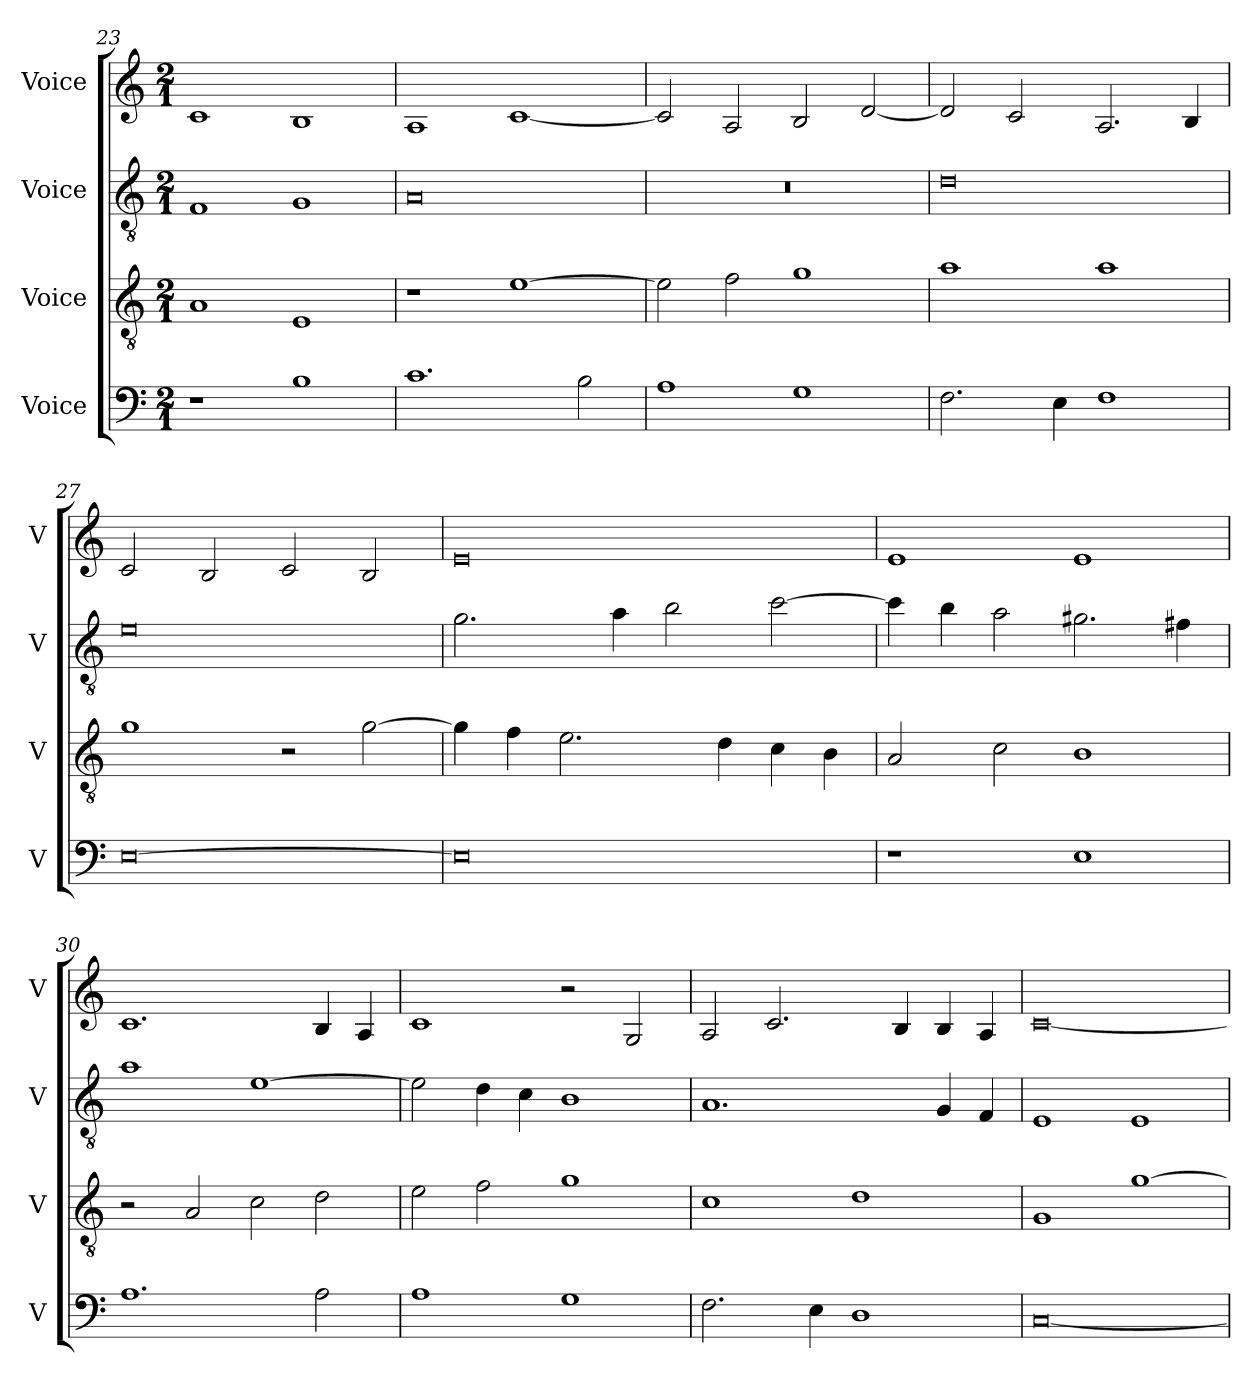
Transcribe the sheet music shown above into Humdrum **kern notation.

**kern	**kern	**kern	**kern
*part4	*part3	*part2	*part1
*staff4	*staff3	*staff2	*staff1
*I"Voice	*I"Voice	*I"Voice	*I"Voice
*I'V	*I'V	*I'V	*I'V
*clefF4	*clefGv2	*clefGv2	*clefG2
*k[]	*k[]	*k[]	*k[]
*M2/1	*M2/1	*M2/1	*M2/1
=23	=23	=23	=23
1r	1A	1F	1c
1B	1E	1G	1B
=24	=24	=24	=24
1.c	1r	0A	1A
.	[1e	.	[1c
2B\	.	.	.
=25	=25	=25	=25
1A	2e\]	0r	2c/]
.	2f\	.	2A/
1G	1g	.	2B/
.	.	.	[2d/
!!LO:LB:g=z
=26	=26	=26	=26
2.F\	1a	0d	2d/]
.	.	.	2c/
4E\	.	.	.
1F	1a	.	2.A/
.	.	.	4B/
=27	=27	=27	=27
[0E	1g	0e	2c/
.	.	.	2B/
.	2r	.	2c/
.	[2g\	.	2B/
=28	=28	=28	=28
0E]	4g\]	2.g\	0e
.	4f\	.	.
.	2.e\	.	.
.	.	4a\	.
.	.	2b\	.
.	4d\	.	.
.	4c\	[2cc\	.
.	4B\	.	.
!!LO:PB:g=z
=29	=29	=29	=29
1r	2A/	4cc\]	1e
.	.	4b\	.
.	2c\	2a\	.
1E	1B	2.g#X\	1e
.	.	4f#X\	.
=30	=30	=30	=30
1.A	2r	1a	1.c
.	2A/	.	.
.	2c\	[1e	.
2A\	2d\	.	4B/
.	.	.	4A/
=31	=31	=31	=31
1A	2e\	2e\]	1c
.	2f\	4d\	.
.	.	4c\	.
1G	1g	1B	2r
.	.	.	2G/
!!LO:LB:g=z
=32	=32	=32	=32
2.F\	1c	1.A	2A/
.	.	.	2.c/
4E\	.	.	.
1D	1d	.	.
.	.	.	4B/
.	.	4G/	4B/
.	.	4F/	4A/
=33	=33	=33	=33
[0C	1G	1E	[0c
.	[1g	1E	.
=	=	=	=
*-	*-	*-	*-
